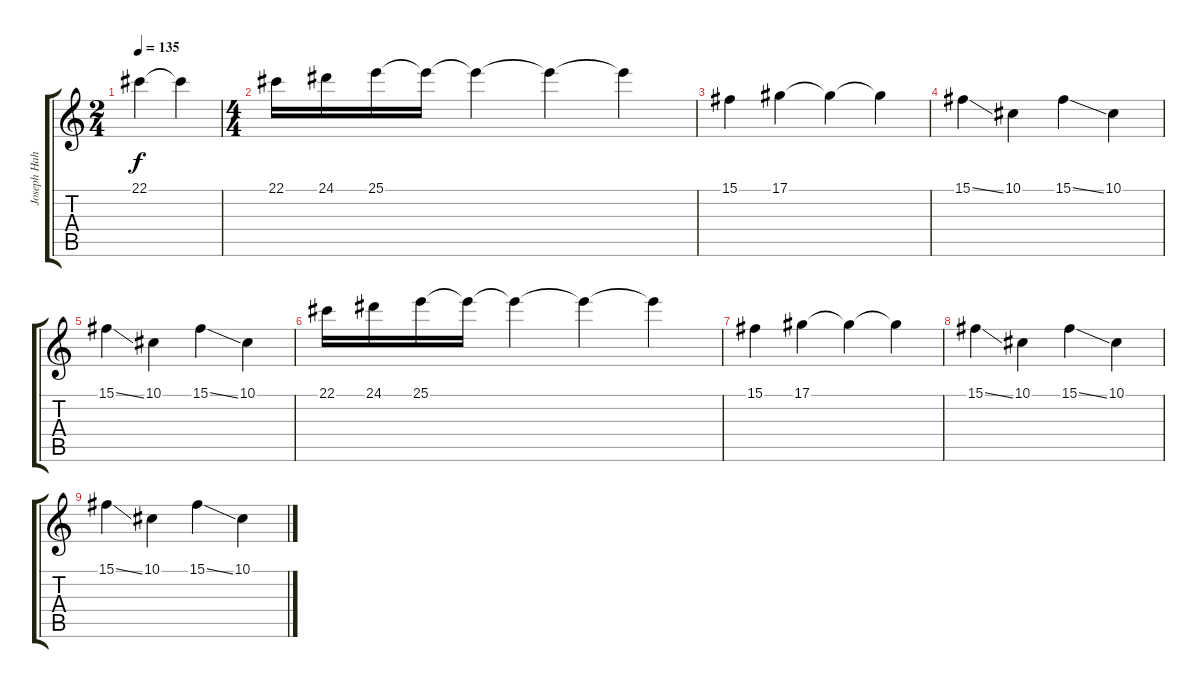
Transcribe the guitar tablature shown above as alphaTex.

\track ("Joseph Hahn (Sampler)" "Joseph Hah") {instrument stringensemble1}
\staff {score tabs}
\tuning (Eb4 Bb3 Gb3 Db3 Ab2 Db2) {hide}
\ts (2 4)
\tempo 135
\clef g2
\ks c
22.1.4{dy f instrument stringensemble1} 22.1{t}.4 |
\ts (4 4)
22.1.16 24.1.16 25.1.16 25.1{t}.16 25.1{t}.4 25.1{t}.4 25.1{t}.4 |
15.1.4 17.1.4 17.1{t}.4 17.1{t}.4 |
15.1{ss}.4 10.1.4 15.1{ss}.4 10.1.4 |
15.1{ss}.4 10.1.4 15.1{ss}.4 10.1.4 |
22.1.16 24.1.16 25.1.16 25.1{t}.16 25.1{t}.4 25.1{t}.4 25.1{t}.4 |
15.1.4 17.1.4 17.1{t}.4 17.1{t}.4 |
15.1{ss}.4 10.1.4 15.1{ss}.4 10.1.4 |
15.1{ss}.4 10.1.4 15.1{ss}.4 10.1.4
